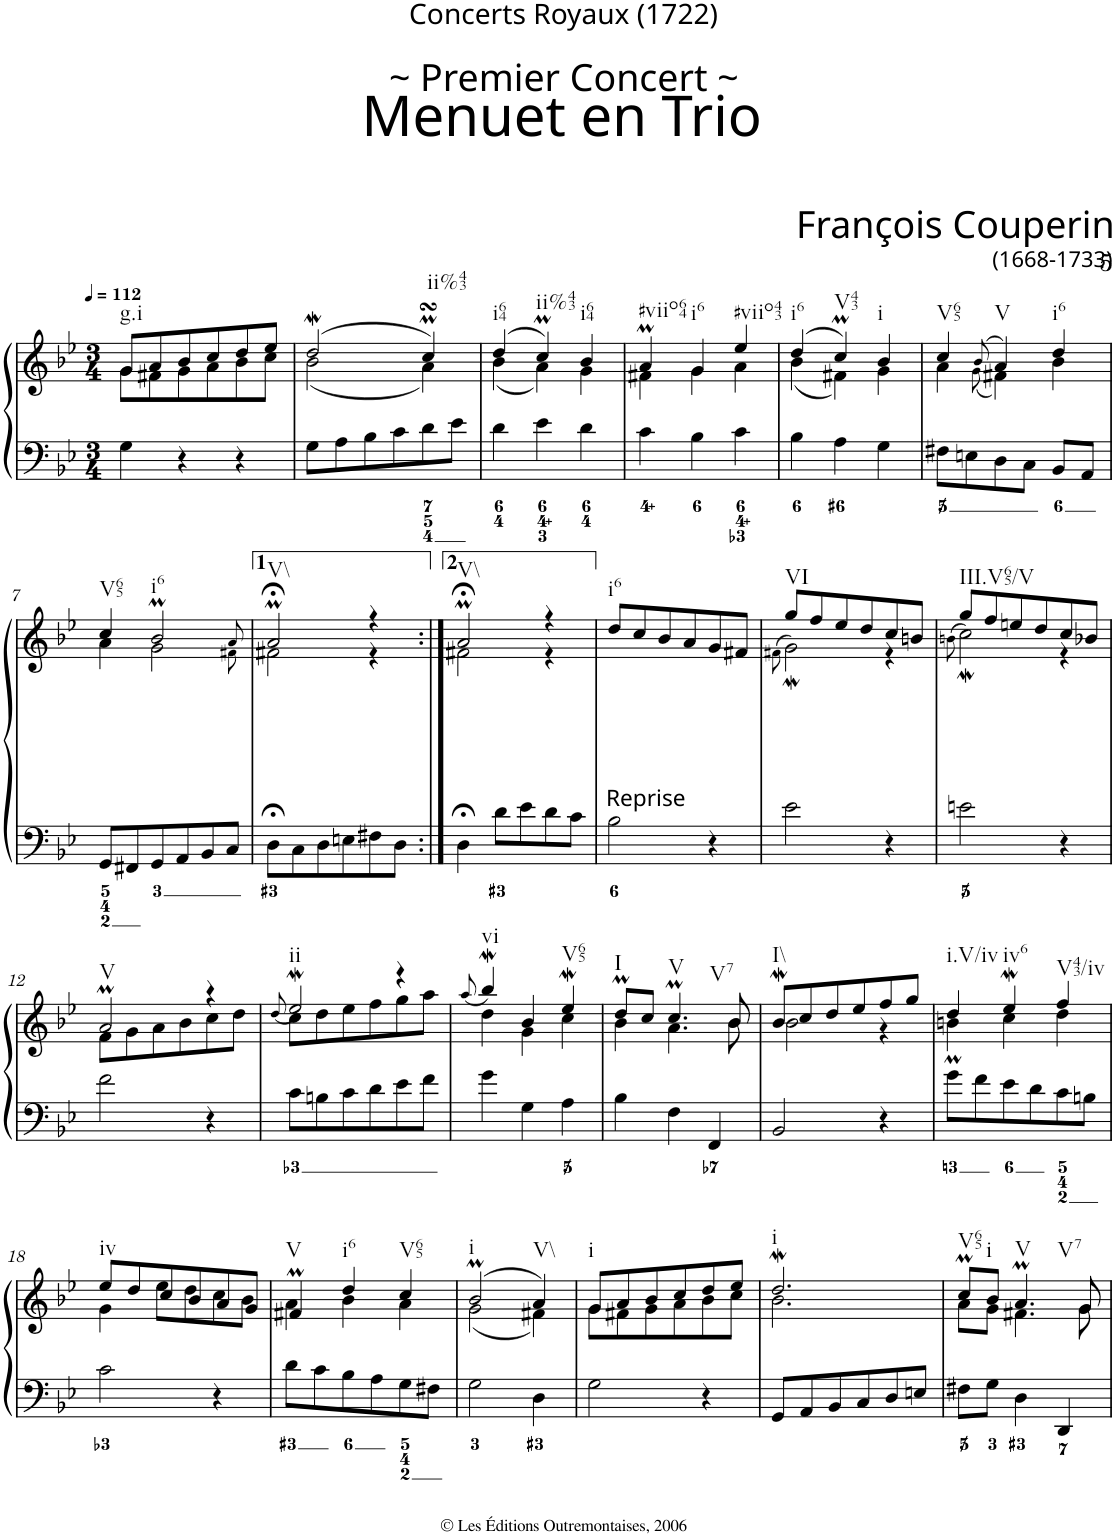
**kern	**kern
*part1	*part1
*staff2	*staff1
*I"Clavecin	*
*clefF4	*clefG2
*k[b-e-]	*k[b-e-]
*g:	*g:
*M3/4	*M3/4
*MM112	*MM112
=1	=1
*	*^
!	!LO:TX:b:t=g.i	!
4G\	8g/L	8g\L
.	8a/	8f#X\
4r	8b-/	8g\
.	8cc/	8a\
4r	8dd/	8b-\
.	8ee-/J	8cc\J
=2	=2	=2
8G\L	(>2ddW/	(<2b-\
8A\	.	.
8B-\	.	.
8c\	.	.
!	!LO:TX:b:t=ii%43	!
8d\	4ccsSSSM/)	4a\)
8e-\J	.	.
=3	=3	=3
!	!LO:TX:b:t=i64	!
4d\	(>4dd/	(<4b-\
!	!LO:TX:b:t=ii%43	!
4e-\	4ccM/)	4a\)
!	!LO:TX:b:t=i64	!
4d\	4b-/	4g\
=4	=4	=4
!	!LO:TX:b:t=#viio64	!
4c\	4am/	4f#X\
!	!LO:TX:b:t=i6	!
4B-\	4g/	4g\
!	!LO:TX:b:t=#viio43	!
4c\	4ee-/	4a\
=5	=5	=5
!	!LO:TX:b:t=i6	!
4B-\	(>4dd/	(<4b-\
!	!LO:TX:b:t=V43	!
4A\	4ccM/)	4f#X\)
!	!LO:TX:b:t=i	!
4G\	4b-/	4g\
=6	=6	=6
!	!LO:TX:b:t=V65	!
8F#X\L	4cc/	4a\
8En\	.	.
.	(>8qb-/	(<8qg\
!	!LO:TX:b:t=V	!
8D\	4a/)	4f#X\)
8C\J	.	.
!	!LO:TX:b:t=i6	!
8BB-/L	4dd/	4b-\
8AA/J	.	.
!!LO:LB:g=z	!!
=7	=7	=7
!	!LO:TX:b:t=V65	!
8GG/L	4cc/	4a\
8FF#X/	.	.
!	!LO:TX:b:t=i6	!
8GG/	2b-M/	2g\
8AA/	.	.
8BB-/	.	.
8C/J	.	.
.	8qa/	8qf#X\
=8	=8	=8
!	!LO:TX:b:t=V\\	!
8D;<\L	2a;<m/	2f#X\
8C\	.	.
8D\	.	.
8En\	.	.
8F#X\	4r	4r
8D\J	.	.
=8X1:|!	=8X1:|!	=8X1:|!
!	!LO:TX:b:t=V\\	!
4D;<\	2a;<m/	2f#X\
8d\L	.	.
8e-\	.	.
8d\	4r	4r
8c\J	.	.
*	*v	*v
=9	=9
!	!LO:TX:b:t=Reprise
!	!LO:TX:b:t=i6
2B-\	8dd/L
.	8cc/
.	8b-/
.	8a/
4r	8g/
.	8f#X/J
=10	=10
*	*^
.	.	(>8qf#X\
!	!LO:TX:b:t=VI	!
2e-\	8gg/L	2gW\)
.	8ff/	.
.	8ee-/	.
.	8dd/	.
4r	8cc/	4r
.	8bn/J	.
=11	=11	=11
.	.	(>8qbn\
!	!LO:TX:b:t=III.V65/V	!
2en\	8gg/L	2ccW\)
.	8ff/	.
.	8een/	.
.	8dd/	.
4r	8cc/	4r
.	8b-X/J	.
!!LO:LB:g=z	!!
=12	=12	=12
!	!LO:TX:b:t=V	!
2f\	2am/	8f\L
.	.	8g\
.	.	8a\
.	.	8b-\
4r	4r	8cc\
.	.	8dd\J
=13	=13	=13
.	(<8qdd/	.
!	!LO:TX:b:t=ii	!
8c\L	2ee-w/)	8cc\L
8Bn\	.	8dd\
8c\	.	8ee-\
8d\	.	8ff\
8e-\	4r	8gg\
8f\J	.	8aa\J
=14	=14	=14
.	(<8qaa/	.
!	!LO:TX:b:t=vi	!
4g\	4bb-w/)	4dd\
4G\	4b-/	4g\
!	!LO:TX:b:t=V65	!
4A\	4ee-w/	4cc\
=15	=15	=15
!	!LO:TX:b:t=I	!
4B-\	8ddm/L	4b-\
.	8cc/J	.
!	!LO:TX:b:t=V	!
!	!LO:TX:b:t=V7	!
4F\	4.ccM/	4.a\
4FF/	.	.
.	8b-/	8b-\
=16	=16	=16
!	!LO:TX:b:t=I\\	!
2BB-/	8b-w/L	2b-\
.	8cc/	.
.	8dd/	.
.	8ee-/	.
4r	8ff/	4r
.	8gg/J	.
=17	=17	=17
!	!LO:TX:b:t=i.V/iv	!
8g\L	4dd/	4bnm\
8f\	.	.
!	!LO:TX:b:t=iv6	!
8e-\	4ee-w/	4cc\
8d\	.	.
!	!LO:TX:b:t=V43/iv	!
8c\	4ff/	4dd\
8Bn\J	.	.
!!LO:LB:g=z	!!
=18	=18	=18
!	!LO:TX:b:t=iv	!
2c\	8ee-/L	4g\
.	8dd/	.
.	8cc/	8ee-\L
.	8b-/	8dd\
4r	8a/	8cc\
.	8g/J	8b-\J
=19	=19	=19
!	!LO:TX:b:t=V	!
8d\L	4f#Xm/	4a\
8c\	.	.
!	!LO:TX:b:t=i6	!
8B-\	4dd/	4b-\
8A\	.	.
!	!LO:TX:b:t=V65	!
8G\	4cc/	4a\
8F#X\J	.	.
=20	=20	=20
!	!LO:TX:b:t=i	!
2G\	(>2b-M/	(<2g\
!	!LO:TX:b:t=V\\	!
4D\	4a/)	4f#X\)
=21	=21	=21
!	!LO:TX:b:t=i	!
2G\	8g/L	8g\L
.	8a/	8f#X\
.	8b-/	8g\
.	8cc/	8a\
4r	8dd/	8b-\
.	8ee-/J	8cc\J
=22	=22	=22
!	!LO:TX:b:t=i	!
8GG/L	2.ddW/	2.b-\
8AA/	.	.
8BB-/	.	.
8C/	.	.
8D/	.	.
8En/J	.	.
=23	=23	=23
!	!LO:TX:b:t=V65	!
8F#X\L	8ccM/L	8a\L
!	!LO:TX:b:t=i	!
8G\J	8b-/J	8g\J
!	!LO:TX:b:t=V	!
!	!LO:TX:b:t=V7	!
4D\	4.am/	4.f#X\
4DD/	.	.
.	8g/	8g\
*	*v	*v
=	=
*-	*-
